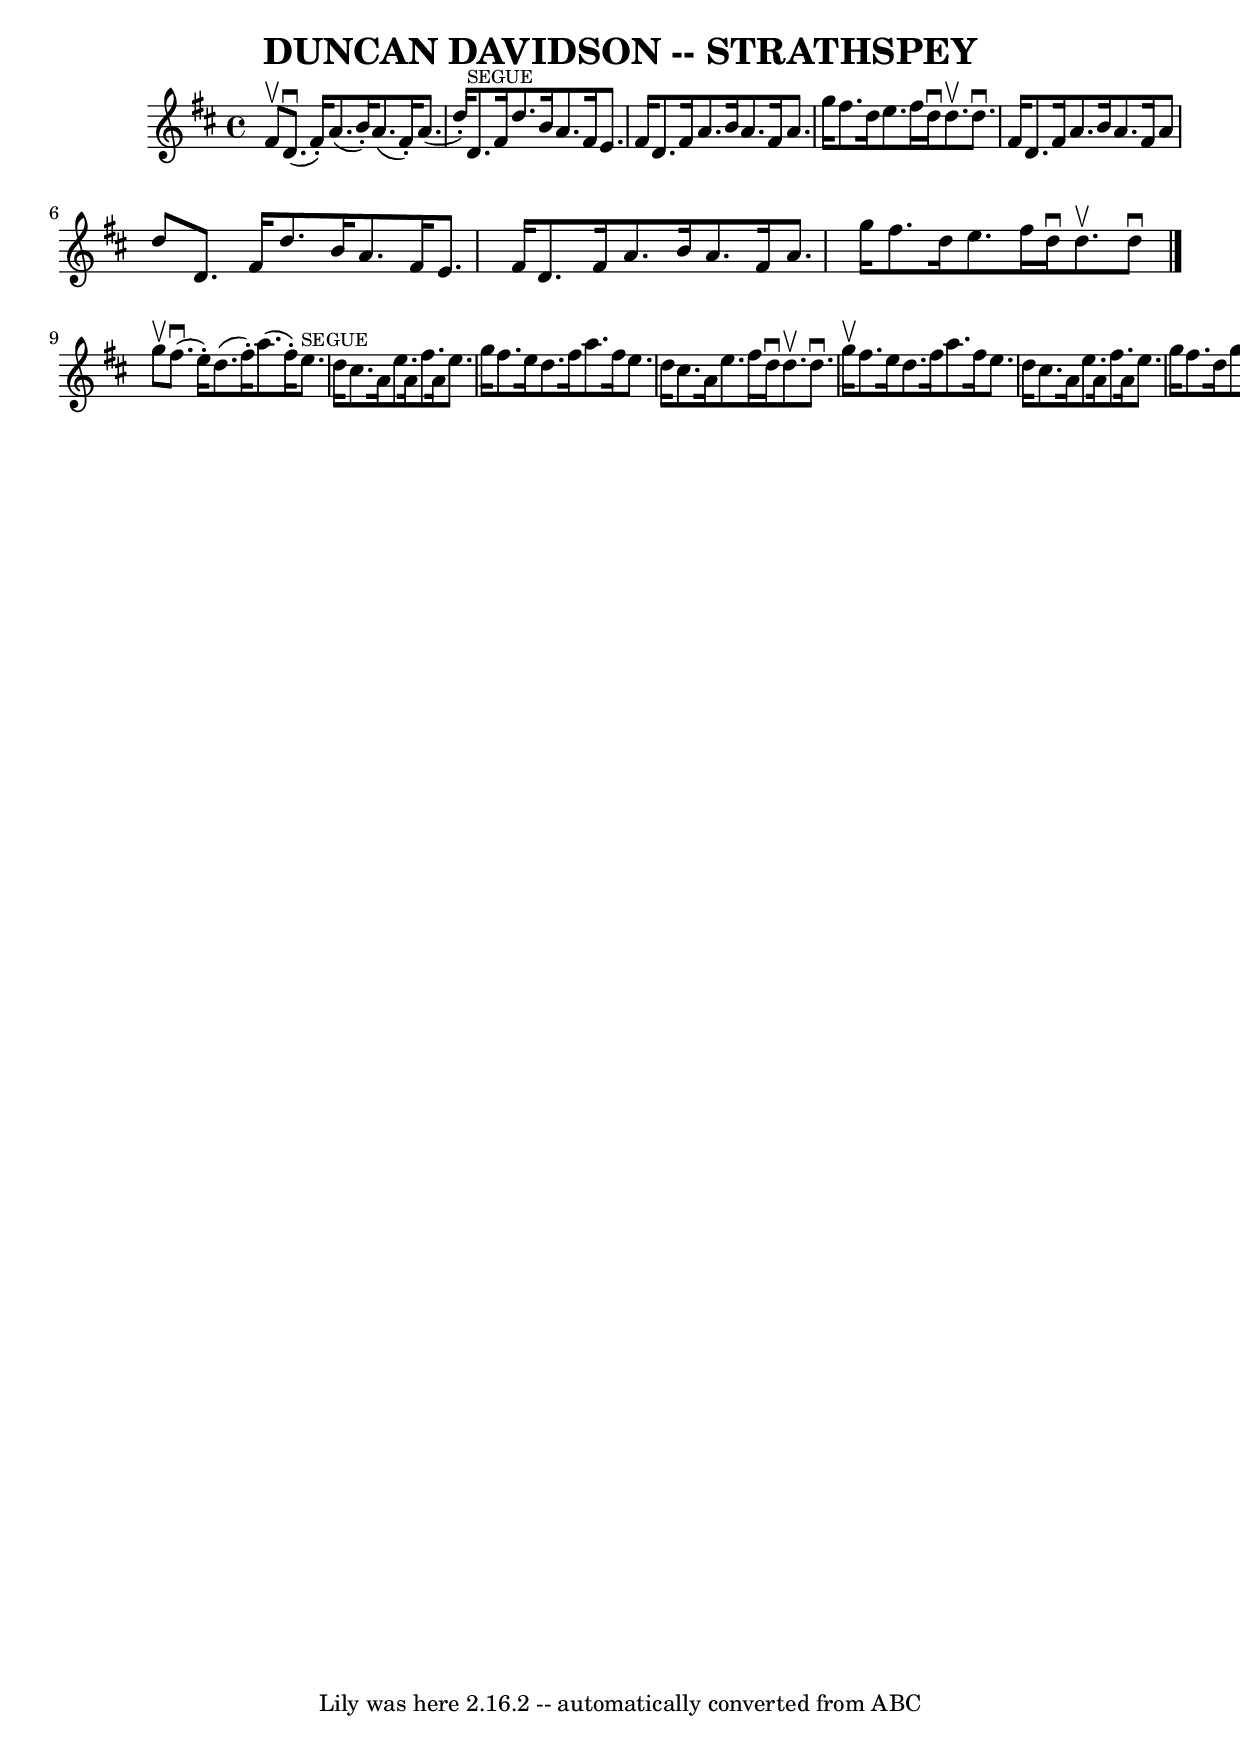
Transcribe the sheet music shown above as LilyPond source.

\version "2.7.40"
\include "Mammoth.ily"
\header {
	%% book = "Ryan's Mammoth Collection of Fiddle Tunes"
	crossRefNumber = "1"
	footnotes = ""
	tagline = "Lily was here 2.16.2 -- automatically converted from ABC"
	title = "DUNCAN DAVIDSON -- STRATHSPEY"
}
voicedefault =  {
\set Score.defaultBarType = "empty"

 \override Staff.TimeSignature #'style = #'C
 \time 4/4 \key d \major fis'8^\upbow       |
 d'8. (^\downbow   
fis'16 -.) a'8. (b'16 -.) a'8. (fis'16 -.) a'8. (d''16 -. 
-)   |
 d'8.^\segue fis'16 d''8. b'16 a'8. fis'16    
e'8. fis'16        |
 d'8. fis'16 a'8. b'16 a'8.    
fis'16 a'8. g''16    |
 fis''8. d''16 e''8. fis''16    
d''16^\downbow d''8.^\upbow d''8.^\downbow fis'16    |
     
|
 d'8. fis'16 a'8. b'16 a'8. fis'16 a'8 d''8    
|
 d'8. fis'16 d''8. b'16 a'8. fis'16 e'8. fis'16  
      |
 d'8. fis'16 a'8. b'16 a'8. fis'16 a'8.    
g''16    |
 fis''8. d''16 e''8. fis''16 d''16^\downbow   
d''8.^\upbow d''8^\downbow   \bar "|." g''8^\upbow       |
     
fis''8. (^\downbow e''16 -.) d''8. (fis''16 -.) a''8. (fis''16 
-.) e''8.^\segue d''16    |
 cis''8. a'16 e''8. a'16   
 fis''8. a'16 e''8. g''16        |
 fis''8. e''16 d''8.  
 fis''16 a''8. fis''16 e''8. d''16    |
 cis''8. a'16   
 e''8. fis''16 d''16^\downbow d''8.^\upbow d''8.^\downbow g''16 
^\upbow |
     |
 fis''8. e''16 d''8. fis''16 a''8.   
 fis''16 e''8. d''16    |
 cis''8. a'16 e''8. a'16    
fis''8. a'16 e''8. g''16        |
 fis''8. d''16 g''8.   
 e''16 a''8. fis''16 b''8. g''16    |
 fis''8. d''16    
e''8. fis''16 d''16^\downbow d''8.^\upbow d''8^\downbow   
\bar "|."   
}

\score{
    <<

	\context Staff="default"
	{
	    \voicedefault 
	}

    >>
	\layout {
	}
	\midi {}
}
